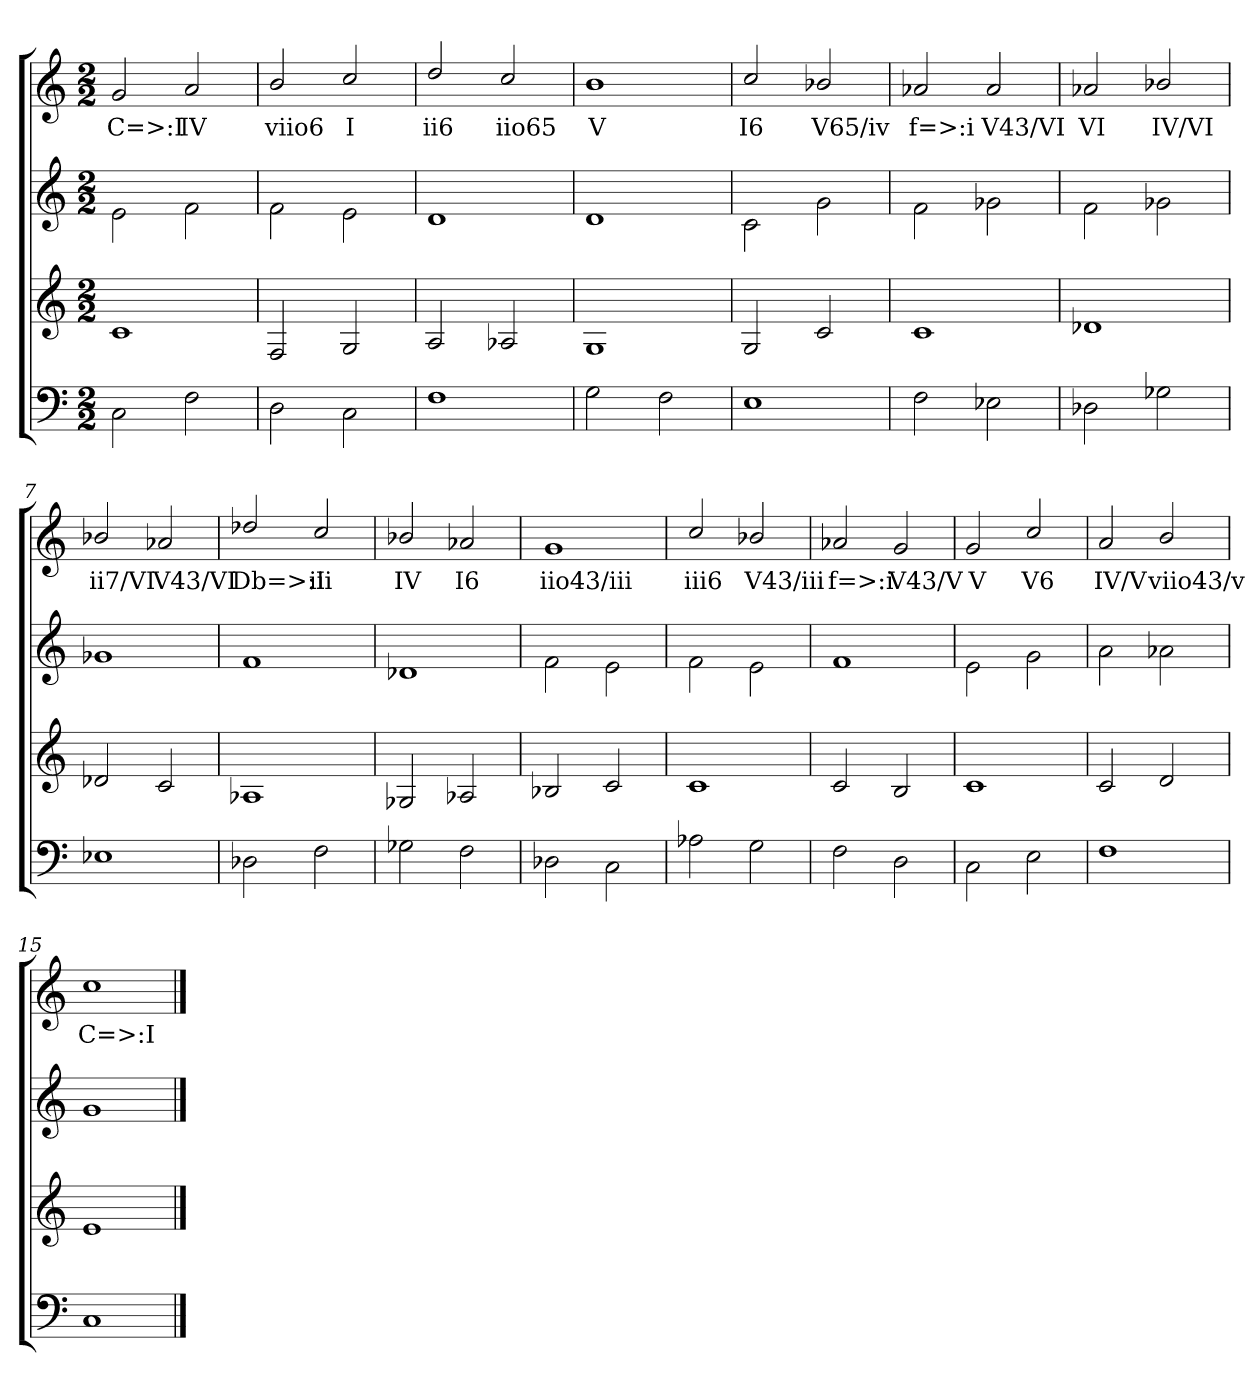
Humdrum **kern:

**kern	**kern	**kern	**kern	**text
*part4	*part3	*part2	*part1	*part1
*staff4	*staff3	*staff2	*staff1	*staff1
*clefF4	*clefG2	*clefG2	*clefG2	*
*k[]	*k[]	*k[]	*k[]	*
*C:	*C:	*C:	*C:	*
*M2/2	*M2/2	*M2/2	*M2/2	*
=	=	=	=	=
2C\	1c/	2e\	2g/	C=>:I
2F\	.	2f\	2a/	IV
=1	=1	=1	=1	=1
2D\	2F/	2f\	2b/	viio6
2C\	2G/	2e\	2cc/	I
=2	=2	=2	=2	=2
1F\	2A/	1d\	2dd/	ii6
.	2A-X/	.	2cc/	iio65
=3	=3	=3	=3	=3
2G\	1G/	1d\	1b/	V
2F\	.	.	.	.
=4	=4	=4	=4	=4
1E\	2G/	2c\	2cc/	I6
.	2c/	2g\	2b-X/	V65/iv
=5	=5	=5	=5	=5
2F\	1c/	2f\	2a-X/	f=>:i
2E-X\	.	2g-X\	2a-/	V43/VI
=6	=6	=6	=6	=6
2D-X\	1d-X/	2f\	2a-X/	VI
2G-X\	.	2g-X\	2b-X/	IV/VI
=7	=7	=7	=7	=7
1E-X\	2d-X/	1g-X\	2b-X/	ii7/VI
.	2c/	.	2a-X/	V43/VI
=8	=8	=8	=8	=8
2D-X\	1A-X/	1f\	2dd-X/	Db=>:I
2F\	.	.	2cc/	iii
=9	=9	=9	=9	=9
2G-X\	2G-X/	1d-X\	2b-X/	IV
2F\	2A-X/	.	2a-X/	I6
=10	=10	=10	=10	=10
2D-X\	2B-X/	2f\	1g/	iio43/iii
2C\	2c/	2e\	.	.
=11	=11	=11	=11	=11
2A-X\	1c/	2f\	2cc/	iii6
2G\	.	2e\	2b-X/	V43/iii
=12	=12	=12	=12	=12
2F\	2c/	1f\	2a-X/	f=>:i
2D\	2B/	.	2g/	V43/V
=13	=13	=13	=13	=13
2C\	1c/	2e\	2g/	V
2E\	.	2g\	2cc/	V6
=14	=14	=14	=14	=14
1F\	2c/	2a\	2a/	IV/V
.	2d/	2a-X\	2b/	viio43/v
=15	=15	=15	=15	=15
1C\	1e/	1g\	1cc/	C=>:I
==	==	==	==	==
*-	*-	*-	*-	*-
